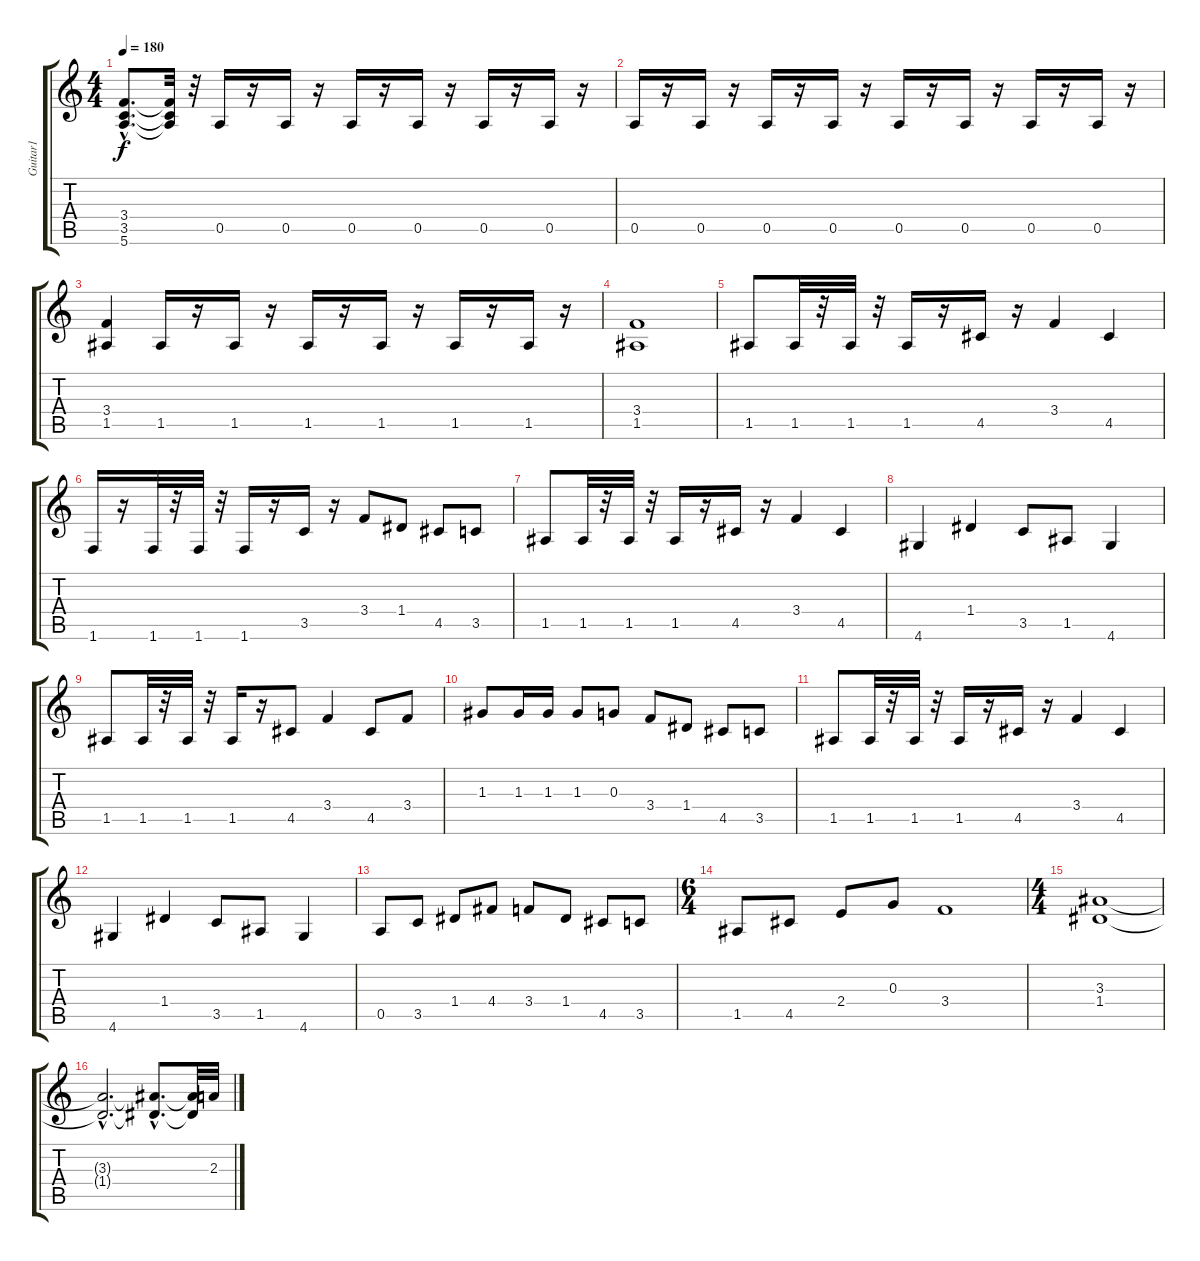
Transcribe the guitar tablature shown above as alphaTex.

\track ("Guitar1" "Guitar1") {instrument electricguitarmuted}
\staff {score tabs}
\tuning (E4 B3 G3 D3 A2 E2) {hide}
\ts (4 4)
\tempo 180
\clef g2
\ks c
(3.4{hac} 3.5{hac} 5.6{hac}).8{d dy f instrument distortionguitar} (3.4{t} 3.5{t} 5.6{t}).32 r.32 0.5.16{instrument electricguitarmuted} r.16 0.5.16 r.16 0.5.16 r.16 0.5.16 r.16 0.5.16 r.16 0.5.16 r.16 |
0.5.16 r.16 0.5.16 r.16 0.5.16 r.16 0.5.16 r.16 0.5.16 r.16 0.5.16 r.16 0.5.16 r.16 0.5.16 r.16 |
(3.4 1.5).4{instrument distortionguitar} 1.5.16{instrument electricguitarmuted} r.16 1.5.16 r.16 1.5.16 r.16 1.5.16 r.16 1.5.16 r.16 1.5.16 r.16 |
(3.4 1.5).1{instrument distortionguitar} |
1.5.8 1.5.32{instrument distortionguitar} r.32 1.5.32 r.32 1.5.16 r.16 4.5.16 r.16 3.4.4{instrument distortionguitar} 4.5.4 |
1.6.16{instrument distortionguitar} r.16 1.6.32 r.32 1.6.32 r.32 1.6.16 r.16 3.5.16 r.16 3.4.8{instrument distortionguitar} 1.4.8 4.5.8 3.5.8 |
1.5.8 1.5.32{instrument distortionguitar} r.32 1.5.32 r.32 1.5.16 r.16 4.5.16 r.16 3.4.4{instrument distortionguitar} 4.5.4 |
4.6.4 1.4.4 3.5.8 1.5.8 4.6.4 |
1.5.8 1.5.32{instrument distortionguitar} r.32 1.5.32 r.32 1.5.16 r.16 4.5.8{instrument distortionguitar} 3.4.4 4.5.8 3.4.8 |
1.3.8 1.3.16 1.3.16 1.3.8 0.3.8 3.4.8 1.4.8 4.5.8 3.5.8 |
1.5.8 1.5.32{instrument distortionguitar} r.32 1.5.32 r.32 1.5.16 r.16 4.5.16 r.16 3.4.4{instrument distortionguitar} 4.5.4 |
4.6.4 1.4.4 3.5.8 1.5.8 4.6.4 |
0.5.8 3.5.8 1.4.8 4.4.8 3.4.8 1.4.8 4.5.8 3.5.8 |
\ts (6 4)
1.5.8 4.5.8 2.4.8 0.3.8 3.4.1 |
\ts (4 4)
(3.3 1.4).1 |
(3.3{hac t} 1.4{hac t}).2{d} (3.3{hac t} 1.4{hac t}).8{d} (3.3{t} 1.4{t}).32 2.3.32{instrument guitarfretnoise}
